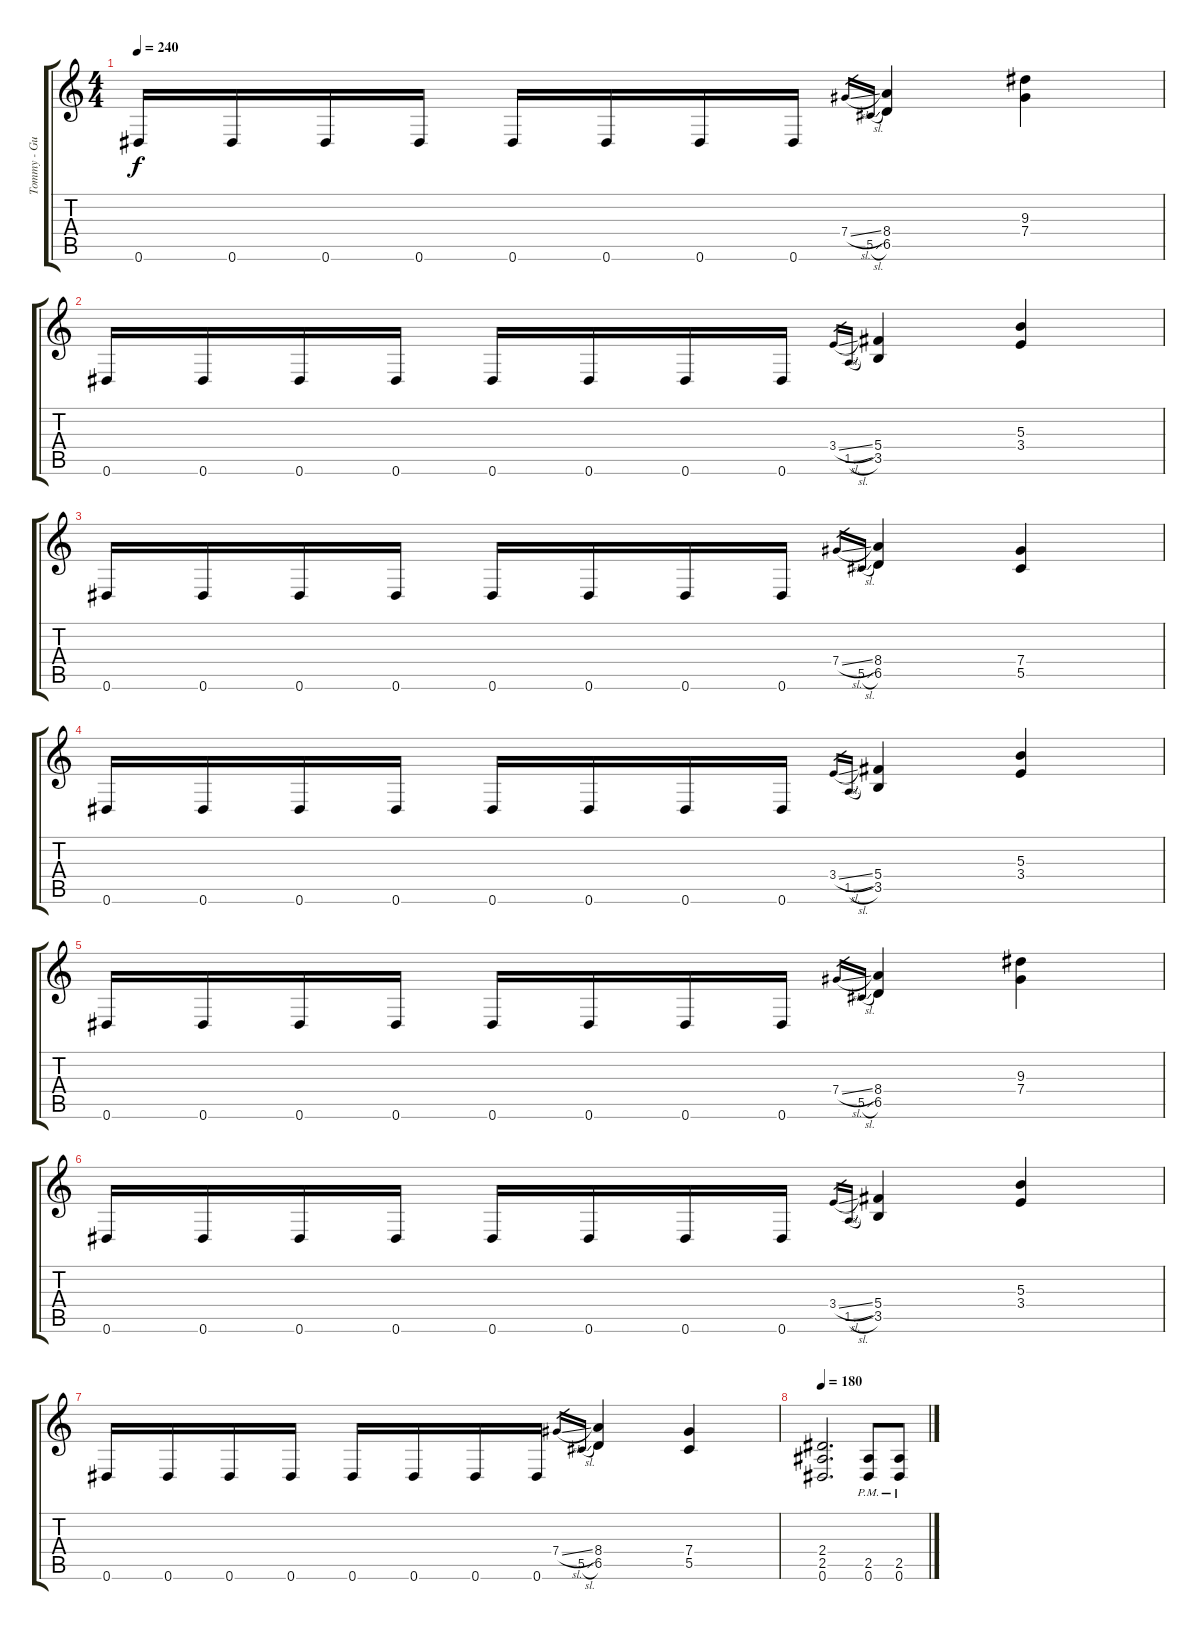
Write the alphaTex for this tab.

\track ("Tommy - Guitar 2" "Tommy - Gu") {instrument distortionguitar}
\staff {score tabs}
\tuning (Eb4 Bb3 Gb3 Db3 Ab2 Eb2) {hide}
\ts (4 4)
\tempo 240
\clef g2
\ks c
0.6.16{dy f} 0.6.16 0.6.16 0.6.16 0.6.16 0.6.16 0.6.16 0.6.16 7.4{sl}.16{gr} 5.5{sl}.16{gr} (8.4 6.5).4 (9.3 7.4).4 |
0.6.16 0.6.16 0.6.16 0.6.16 0.6.16 0.6.16 0.6.16 0.6.16 3.4{sl}.16{gr} 1.5{sl}.16{gr} (5.4 3.5).4 (5.3 3.4).4 |
0.6.16 0.6.16 0.6.16 0.6.16 0.6.16 0.6.16 0.6.16 0.6.16 7.4{sl}.16{gr} 5.5{sl}.16{gr} (8.4 6.5).4 (7.4 5.5).4 |
0.6.16 0.6.16 0.6.16 0.6.16 0.6.16 0.6.16 0.6.16 0.6.16 3.4{sl}.16{gr} 1.5{sl}.16{gr} (5.4 3.5).4 (5.3 3.4).4 |
0.6.16 0.6.16 0.6.16 0.6.16 0.6.16 0.6.16 0.6.16 0.6.16 7.4{sl}.16{gr} 5.5{sl}.16{gr} (8.4 6.5).4 (9.3 7.4).4 |
0.6.16 0.6.16 0.6.16 0.6.16 0.6.16 0.6.16 0.6.16 0.6.16 3.4{sl}.16{gr} 1.5{sl}.16{gr} (5.4 3.5).4 (5.3 3.4).4 |
0.6.16 0.6.16 0.6.16 0.6.16 0.6.16 0.6.16 0.6.16 0.6.16 7.4{sl}.16{gr} 5.5{sl}.16{gr} (8.4 6.5).4 (7.4 5.5).4 |
\tempo 180
(2.4 2.5 0.6).2{d} (2.5{pm} 0.6{pm}).8 (2.5{pm} 0.6{pm}).8
